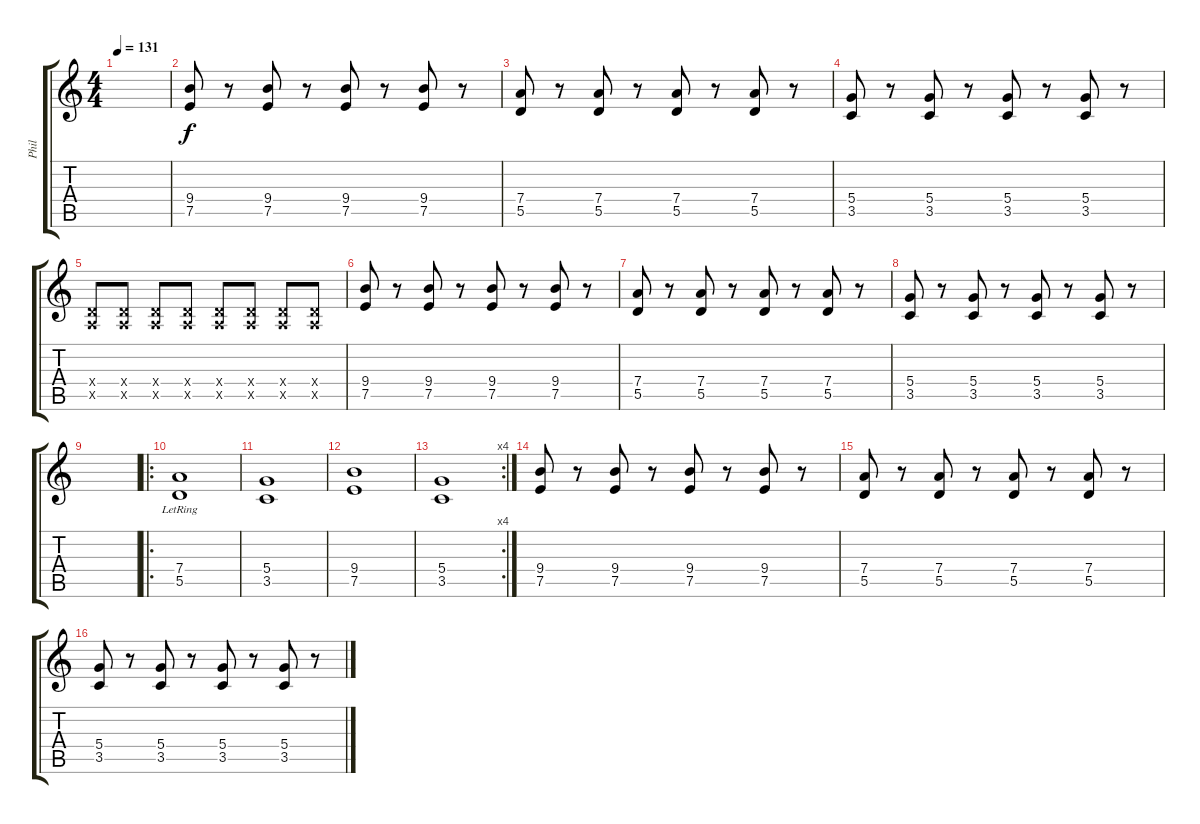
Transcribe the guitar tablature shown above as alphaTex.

\track ("Phil" "Phil") {instrument electricguitarclean}
\staff {score tabs}
\tuning (E4 B3 G3 D3 A2 E2) {hide}
\ts (4 4)
\tempo 131
\clef g2
\ks c
|
(9.4 7.5).8 r.8 (9.4 7.5).8 r.8 (9.4 7.5).8 r.8 (9.4 7.5).8 r.8 |
(7.4 5.5).8 r.8 (7.4 5.5).8 r.8 (7.4 5.5).8 r.8 (7.4 5.5).8 r.8 |
(5.4 3.5).8 r.8 (5.4 3.5).8 r.8 (5.4 3.5).8 r.8 (5.4 3.5).8 r.8 |
(0.4{x} 0.5{x}).8 (0.4{x} 0.5{x}).8 (0.4{x} 0.5{x}).8 (0.4{x} 0.5{x}).8 (0.4{x} 0.5{x}).8 (0.4{x} 0.5{x}).8 (0.4{x} 0.5{x}).8 (0.4{x} 0.5{x}).8 |
(9.4 7.5).8 r.8 (9.4 7.5).8 r.8 (9.4 7.5).8 r.8 (9.4 7.5).8 r.8 |
(7.4 5.5).8 r.8 (7.4 5.5).8 r.8 (7.4 5.5).8 r.8 (7.4 5.5).8 r.8 |
(5.4 3.5).8 r.8 (5.4 3.5).8 r.8 (5.4 3.5).8 r.8 (5.4 3.5).8 r.8 |
|
\ro
(7.4{lr} 5.5{lr}).1 |
(5.4 3.5).1 |
(9.4 7.5).1 |
\rc 4
(5.4 3.5).1 |
(9.4 7.5).8 r.8 (9.4 7.5).8 r.8 (9.4 7.5).8 r.8 (9.4 7.5).8 r.8 |
(7.4 5.5).8 r.8 (7.4 5.5).8 r.8 (7.4 5.5).8 r.8 (7.4 5.5).8 r.8 |
(5.4 3.5).8 r.8 (5.4 3.5).8 r.8 (5.4 3.5).8 r.8 (5.4 3.5).8 r.8
